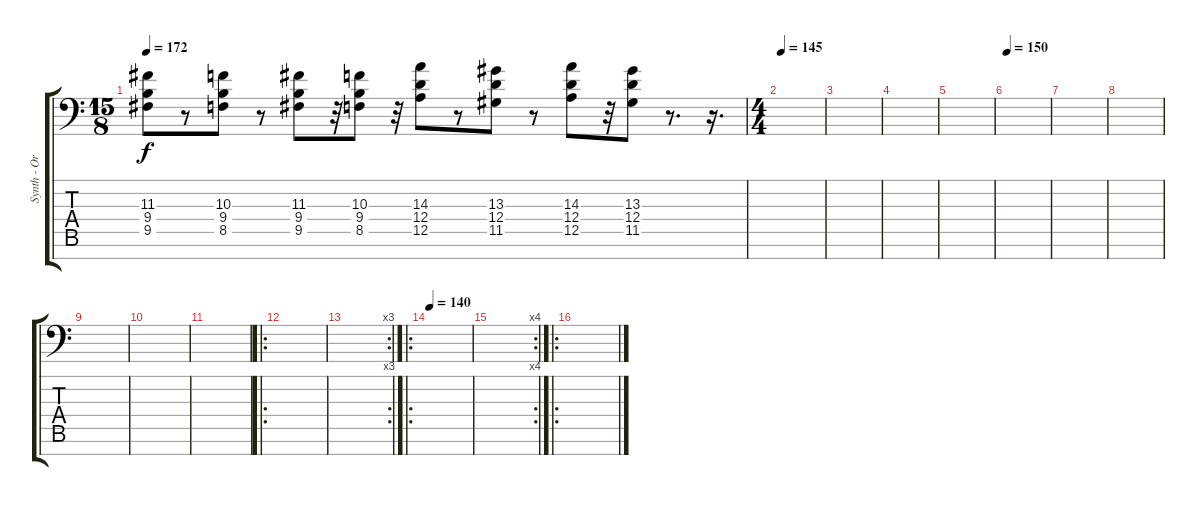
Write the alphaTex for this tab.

\track ("Synth - Organ" "Synth - Or") {instrument churchorgan}
\staff {score tabs}
\tuning (E4 B3 G3 D3 A2 E2 B0) {hide}
\ts (15 8)
\tempo 172
\clef f4
\ks c
(11.3 9.4 9.5).8{dy f} r.8 (10.3 9.4 8.5).8 r.8 (11.3 9.4 9.5).8 r.32 (10.3 9.4 8.5).8 r.32 (14.3 12.4 12.5).8 r.8 (13.3 12.4 11.5).8 r.8 (14.3 12.4 12.5).8 r.32 (13.3 12.4 11.5).8 r.8{d} r.16{d} |
\ts (4 4)
\tempo 145
|
|
|
|
\tempo 150
|
|
|
|
|
|
\ro
|
\rc 3
|
\ro
\tempo 140
|
\rc 4
|
\ro
